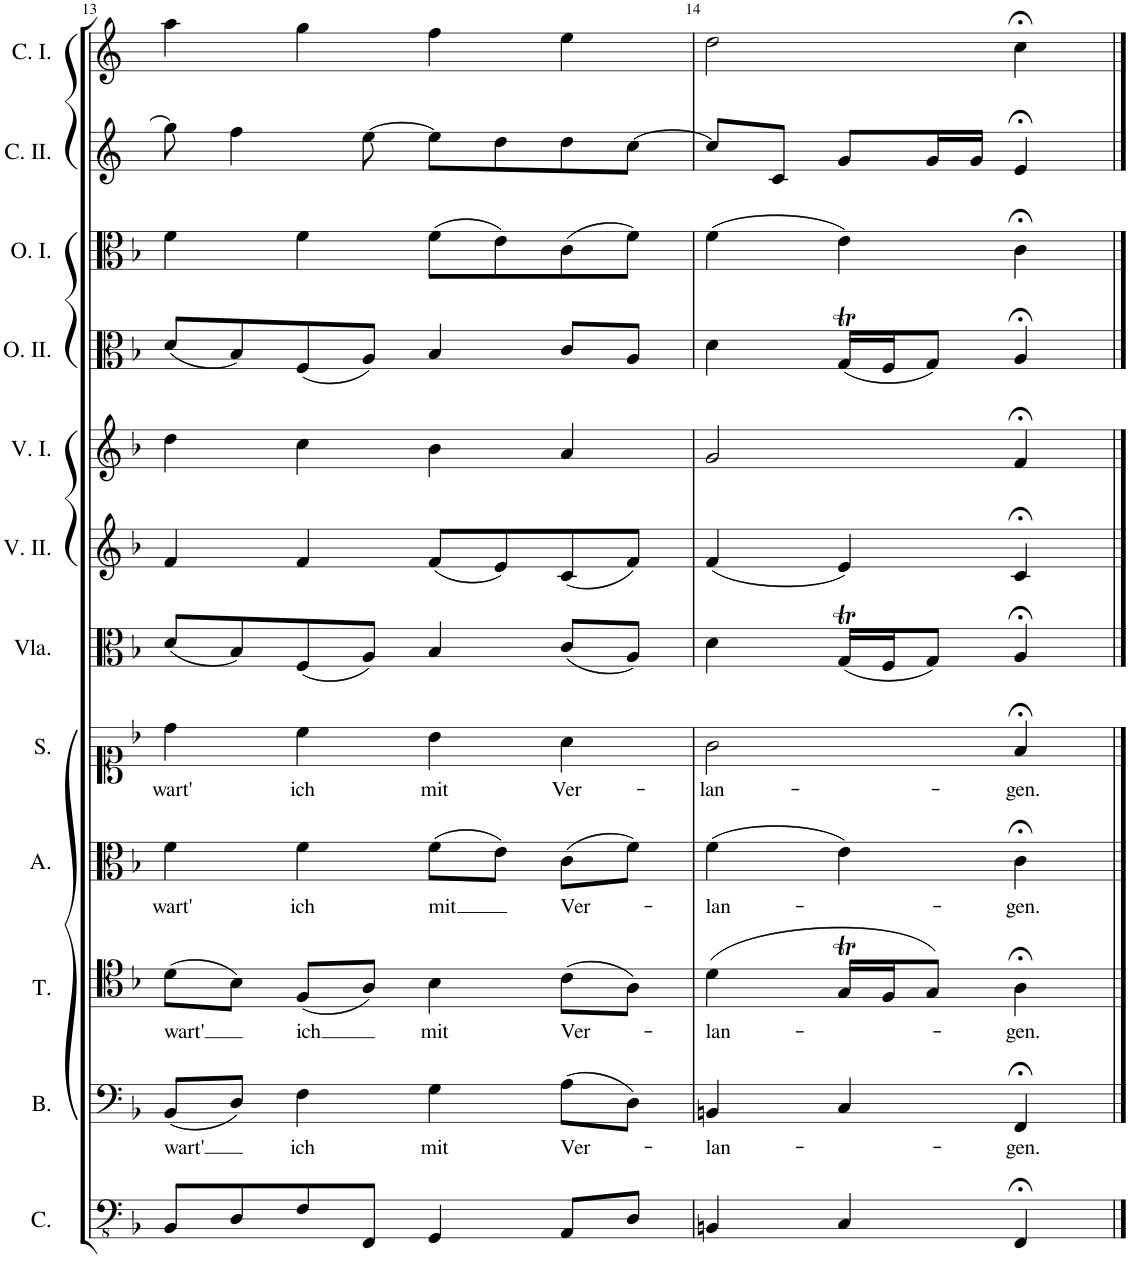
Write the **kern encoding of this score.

**kern	**text	**kern	**text	**kern	**text	**kern	**text	**kern	**text	**kern	**text	**kern	**kern	**text	**kern	**text	**kern	**kern	**text	**kern	**text	**kern	**text	**kern	**text	**kern	**kern	**kern	**kern	**kern	**kern	**kern
*part21	*part21	*part20	*part20	*part19	*part19	*part18	*part18	*part17	*part17	*part16	*part16	*part15	*part14	*part14	*part13	*part13	*part12	*part11	*part11	*part10	*part10	*part9	*part9	*part8	*part8	*part7	*part6	*part5	*part4	*part3	*part2	*part1
*staff21	*staff21	*staff20	*staff20	*staff19	*staff19	*staff18	*staff18	*staff17	*staff17	*staff16	*staff16	*staff15	*staff14	*staff14	*staff13	*staff13	*staff12	*staff11	*staff11	*staff10	*staff10	*staff9	*staff9	*staff8	*staff8	*staff7	*staff6	*staff5	*staff4	*staff3	*staff2	*staff1
*I"Bass	*	*I"Bass	*	*I"Tenor	*	*I"Tenor	*	*I"Alto	*	*I"Alto	*	*I"Violoncello	*I"Soprano	*	*I"Soprano	*	*I"Continuo.	*I"Basso.	*	*I"Tenore	*	*I"Alto	*	*I"Soprano	*	*I"Viola.	*I"Violino II.	*I"Violino I.	*I"Oboe di caccia II.	*I"Oboe di caccia I.	*I"Corno II.	*I"Corno I.
*I'B.	*	*I'B.	*	*I'T.	*	*I'T.	*	*I'A.	*	*I'A.	*	*I'Vc.	*I'S.	*	*I'S.	*	*I'C.	*I'B.	*	*I'T.	*	*I'A.	*	*I'S.	*	*I'Vla.	*I'V. II.	*I'V. I.	*I'O. II.	*I'O. I.	*I'C. II.	*I'C. I.
!!LO:PB:g=z
*clefF4	*	*clefF4	*	*clefGv2	*	*clefGv2	*	*clefG2	*	*clefG2	*	*clefF4	*clefG2	*	*clefG2	*	*clefFv4	*clefF4	*	*clefC4	*	*clefC3	*	*clefC1	*	*clefC3	*clefG2	*clefG2	*clefC3	*clefC3	*clefG2	*clefG2
*	*	*	*	*	*	*	*	*	*	*	*	*	*	*	*	*	*Trd7c12	*	*	*	*	*	*	*	*	*	*	*	*Trd4c7	*Trd4c7	*Trd4c7	*Trd4c7
*k[b-]	*	*k[b-]	*	*k[b-]	*	*k[b-]	*	*k[b-]	*	*k[b-]	*	*k[b-]	*k[b-]	*	*k[b-]	*	*k[b-]	*k[b-]	*	*k[b-]	*	*k[b-]	*	*k[b-]	*	*k[b-]	*k[b-]	*k[b-]	*k[b-]	*k[b-]	*k[]	*k[]
*M4/4	*	*M4/4	*	*M4/4	*	*M4/4	*	*M4/4	*	*M4/4	*	*M4/4	*M4/4	*	*M4/4	*	*M4/4	*M4/4	*	*M4/4	*	*M4/4	*	*M4/4	*	*M4/4	*M4/4	*M4/4	*M4/4	*M4/4	*M4/4	*M4/4
*met(c)	*	*met(c)	*	*met(c)	*	*met(c)	*	*met(c)	*	*met(c)	*	*met(c)	*met(c)	*	*met(c)	*	*met(c)	*met(c)	*	*met(c)	*	*met(c)	*	*met(c)	*	*met(c)	*met(c)	*met(c)	*met(c)	*met(c)	*met(c)	*met(c)
=13	=13	=13	=13	=13	=13	=13	=13	=13	=13	=13	=13	=13	=13	=13	=13	=13	=13	=13	=13	=13	=13	=13	=13	=13	=13	=13	=13	=13	=13	=13	=13	=13
!	!	!	!	!	!	!	!	!	!	!	!	!	!	!	!	!	!	!	!LO:LY:b	!	!LO:LY:b	!	!LO:LY:b	!	!LO:LY:b	!	!	!	!	!	!	!
(8BB-/L	wart'	(8BB-/L	wart'	(8d\L	wart'	(8d\L	wart'	4f	wart'	4f	wart'	8BB-/L	4dd	wart'	4dd	wart'	8BBB-/L	(8BB-/L	wart'	(8d\L	wart'	4f\	wart'	4dd\	wart'	(8d/L	4f/	4dd\	(8d/L	4f\	8gg\]	4aa\
8D/J)	.	8D/J)	.	8B-\J)	.	8B-\J)	.	.	.	.	.	8D/J	.	.	.	.	8DD/	8D/J)	.	8B-\J)	.	.	.	.	.	8B-/)	.	.	8B-/)	.	4ff\	.
!	!	!	!	!	!	!	!	!	!	!	!	!	!	!	!	!	!	!	!LO:LY:b	!	!LO:LY:b	!	!LO:LY:b	!	!LO:LY:b	!	!	!	!	!	!	!
4F	ich	4F	ich	(8F/L	ich	(8F/L	ich	4f	ich	4f	ich	8F/L	4cc	ich	4cc	ich	8FF/	4F\	ich	(8F/L	ich	4f\	ich	4cc\	ich	(8F/	4f/	4cc\	(8F/	4f\	.	4gg\
.	.	.	.	8A/J)	.	8A/J)	.	.	.	.	.	8FF/J	.	.	.	.	8FFF/J	.	.	8A/J)	.	.	.	.	.	8A/J)	.	.	8A/J)	.	[8ee\	.
!	!	!	!	!	!	!	!	!	!	!	!	!	!	!	!	!	!	!	!LO:LY:b	!	!LO:LY:b	!	!LO:LY:b	!	!LO:LY:b	!	!	!	!	!	!	!
4G	mit	4G	mit	4B-	mit	4B-	mit	(8f/L	mit	(8f/L	mit	4GG	4b-	mit	4b-	mit	4GGG/	4G\	mit	4B-\	mit	(8f\L	mit	4b-\	mit	4B-/	(8f/L	4b-\	4B-/	(8f\L	8ee\L]	4ff\
.	.	.	.	.	.	.	.	8e/J)	.	8e/J)	.	.	.	.	.	.	.	.	.	.	.	8e\J)	.	.	.	.	8e/)	.	.	8e\)	8dd\	.
!	!	!	!	!	!	!	!	!	!	!	!	!	!	!	!	!	!	!	!LO:LY:b	!	!LO:LY:b	!	!LO:LY:b	!	!LO:LY:b	!	!	!	!	!	!	!
(8A\L	Ver-	(8A\L	Ver-	(8c\L	Ver-	(8c\L	Ver-	(8c/L	Ver-	(8c/L	Ver-	8AA/L	4a	Ver-	4a	Ver-	8AAA/L	(8A\L	Ver-	(8c\L	Ver-	(8c\L	Ver-	4a\	Ver-	(8c/L	(8c/	4a/	8c/L	(8c\	8dd\	4ee\
8D\J)	.	8D\J)	.	8A\J)	.	8A\J)	.	8f/J)	.	8f/J)	.	8D/J	.	.	.	.	8DD/J	8D\J)	.	8A\J)	.	8f\J)	.	.	.	8A/J)	8f/J)	.	8A/J	8f\J)	[8cc\J	.
=14	=14	=14	=14	=14	=14	=14	=14	=14	=14	=14	=14	=14	=14	=14	=14	=14	=14	=14	=14	=14	=14	=14	=14	=14	=14	=14	=14	=14	=14	=14	=14	=14
!	!	!	!	!	!	!	!	!	!	!	!	!	!	!	!	!	!	!	!LO:LY:b	!	!LO:LY:b	!	!LO:LY:b	!	!LO:LY:b	!	!	!	!	!	!	!
4BBn	-lan-	4BBn	-lan-	(4d	lan-	(4d	lan-	(4f	-lan-	(4f	-lan-	4BBn	2g	-lan-	2g	-lan-	4BBBn/	4BBn/	-lan-	(4d\	lan-	(4f\	-lan-	2g\	-lan-	4d\	(4f/	2g/	4d\	(4f\	8cc/L]	2dd\
.	.	.	.	.	.	.	.	.	.	.	.	.	.	.	.	.	.	.	.	.	.	.	.	.	.	.	.	.	.	.	8c/J	.
4C	.	4C	.	16GT/LL	.	16GT/LL	.	4e)	.	4e)	.	4C	.	.	.	.	4CC/	4C/	.	16GT/LL	.	4e\)	.	.	.	(16GT/LL	4e/)	.	(16GT/LL	4e\)	8g/L	.
.	.	.	.	16F/J	.	16F/J	.	.	.	.	.	.	.	.	.	.	.	.	.	16F/J	.	.	.	.	.	16F/J	.	.	16F/J	.	.	.
.	.	.	.	8G/J)	.	8G/J)	.	.	.	.	.	.	.	.	.	.	.	.	.	8G/J)	.	.	.	.	.	8G/J)	.	.	8G/J)	.	16g/L	.
.	.	.	.	.	.	.	.	.	.	.	.	.	.	.	.	.	.	.	.	.	.	.	.	.	.	.	.	.	.	.	16g/JJ	.
!	!	!	!	!	!	!	!	!	!	!	!	!	!	!	!	!	!	!	!LO:LY:b	!	!LO:LY:b	!	!LO:LY:b	!	!LO:LY:b	!	!	!	!	!	!	!
4FF;<	-gen.	4FF;<	-gen.	4A;<	-gen.	4A;<	-gen.	4c;<	-gen.	4c;<	-gen.	4FF;<	4f;<	-gen.	4f;<	-gen.	4FFF;</	4FF;</	-gen.	4A;<\	-gen.	4c;<\	-gen.	4f;</	-gen.	4A;</	4c;</	4f;</	4A;</	4c;<\	4e;</	4cc;<\
==	==	==	==	==	==	==	==	==	==	==	==	==	==	==	==	==	==	==	==	==	==	==	==	==	==	==	==	==	==	==	==	==
*-	*-	*-	*-	*-	*-	*-	*-	*-	*-	*-	*-	*-	*-	*-	*-	*-	*-	*-	*-	*-	*-	*-	*-	*-	*-	*-	*-	*-	*-	*-	*-	*-
